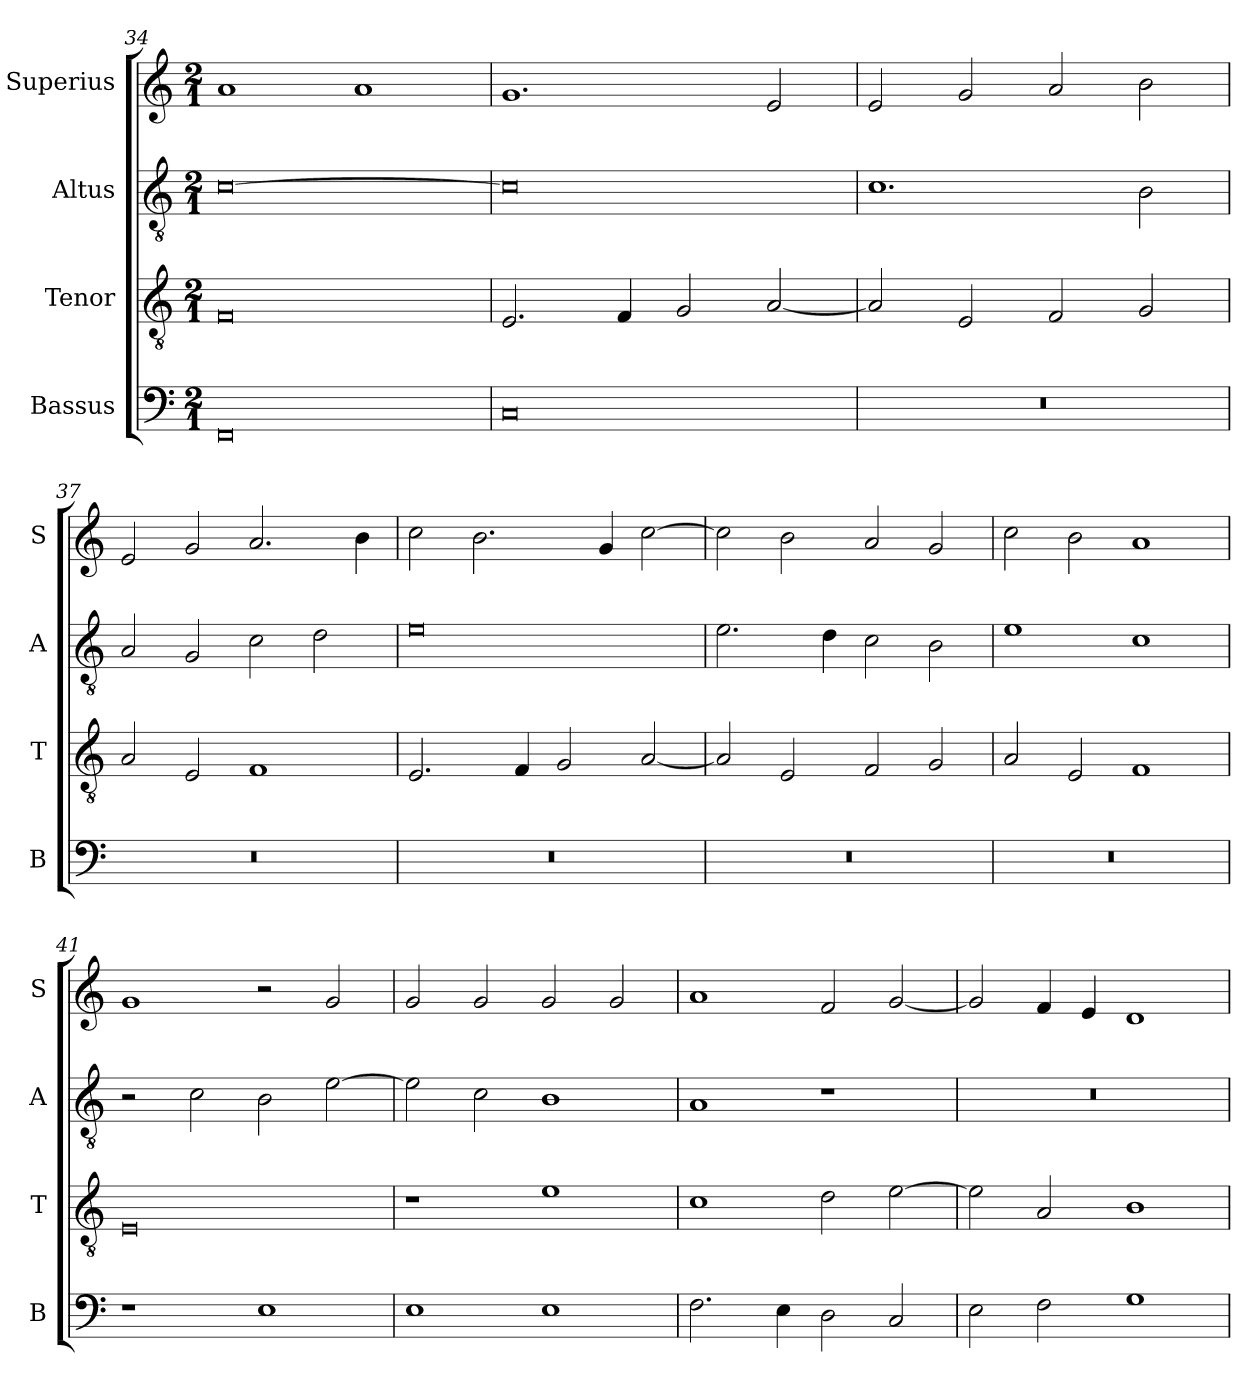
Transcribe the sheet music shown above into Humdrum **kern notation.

**kern	**kern	**kern	**kern
*part4	*part3	*part2	*part1
*staff4	*staff3	*staff2	*staff1
*I"Bassus	*I"Tenor	*I"Altus	*I"Superius
*I'B	*I'T	*I'A	*I'S
*clefF4	*clefGv2	*clefGv2	*clefG2
*k[]	*k[]	*k[]	*k[]
*M2/1	*M2/1	*M2/1	*M2/1
=34	=34	=34	=34
0FF	0F	[0c	1a
.	.	.	1a
=35	=35	=35	=35
0C	2.E/	0c]	1.g
.	4F/	.	.
.	2G/	.	.
.	[2A/	.	2e/
=36	=36	=36	=36
0r	2A/]	1.c	2e/
.	2E/	.	2g/
.	2F/	.	2a/
.	2G/	2B\	2b\
=37	=37	=37	=37
0r	2A/	2A/	2e/
.	2E/	2G/	2g/
.	1F	2c\	2.a/
.	.	2d\	.
.	.	.	4b\
=38	=38	=38	=38
0r	2.E/	0e	2cc\
.	.	.	2.b\
.	4F/	.	.
.	2G/	.	.
.	.	.	4g/
.	[2A/	.	[2cc\
=39	=39	=39	=39
0r	2A/]	2.e\	2cc\]
.	2E/	.	2b\
.	.	4d\	.
.	2F/	2c\	2a/
.	2G/	2B\	2g/
=40	=40	=40	=40
0r	2A/	1e	2cc\
.	2E/	.	2b\
.	1F	1c	1a
=41	=41	=41	=41
1r	0E	2r	1g
.	.	2c\	.
1E	.	2B\	2r
.	.	[2e\	2g/
=42	=42	=42	=42
1E	1r	2e\]	2g/
.	.	2c\	2g/
1E	1e	1B	2g/
.	.	.	2g/
=43	=43	=43	=43
2.F\	1c	1A	1a
4E\	.	.	.
2D\	2d\	1r	2f/
2C/	[2e\	.	[2g/
=44	=44	=44	=44
2E\	2e\]	0r	2g/]
2F\	2A/	.	4f/
.	.	.	4e/
1G	1B	.	1d
=	=	=	=
*-	*-	*-	*-
